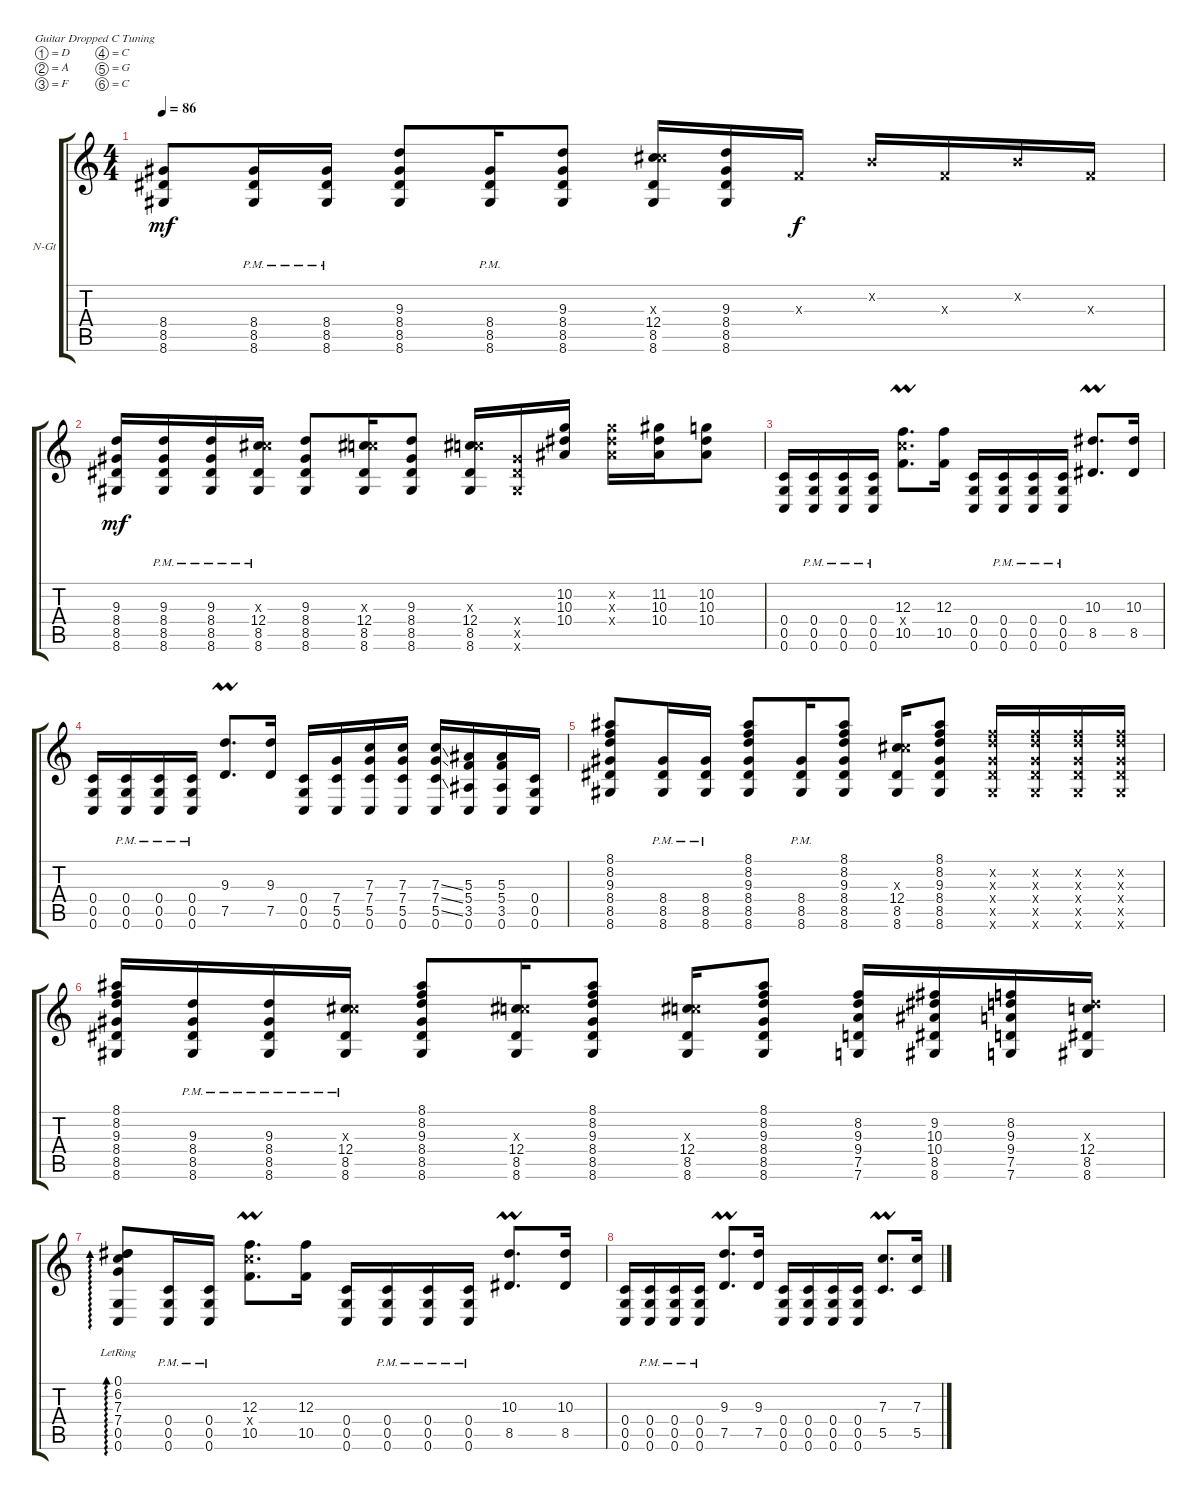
\defaultSystemsLayout 4
\bracketExtendMode groupsimilarinstruments
\firstSystemTrackNameOrientation horizontal
\otherSystemsTrackNameOrientation horizontal
\track ("Nylon Guitar" "N-Gt") {instrument acousticguitarnylon}
\staff {score tabs}
\tuning (D4 A3 F3 C3 G2 C2)
\ts (4 4)
\tempo 86
\clef g2
\scale
0.526995
\ks c
(8.6 8.5 8.4).8{lyrics (0 "") lyrics (1 "") lyrics (2 "") lyrics (3 "") lyrics (4 "") dy mf} (8.5{pm} 8.6{pm} 8.4{pm}).16 (8.5{pm} 8.6{pm} 8.4{pm}).16 (8.4 8.5 8.6 9.3).8 (8.6{pm} 8.5{pm} 8.4{pm}).16 (9.3 8.4 8.5 8.6).8 (12.4 8.6 8.5 8.3{x}).16 (9.3 8.5 8.4 8.6).16 0.3{x}.16{dy f} 2.2{x}.16 0.3{x}.16 2.2{x}.16 0.3{x}.16 |
\scale
0.473161 (9.3 8.4 8.5 8.6).16{lyrics (0 "") lyrics (1 "") lyrics (2 "") lyrics (3 "") lyrics (4 "") dy mf} (9.3{pm} 8.4{pm} 8.5{pm} 8.6{pm}).16 (9.3{pm} 8.4{pm} 8.5{pm} 8.6{pm}).16 (12.4{pm} 8.6{pm} 8.5{pm} 8.3{pm x}).16 (9.3 8.4 8.5 8.6).8 (12.4 8.6 8.5 8.3{x}).16 (9.3 8.4 8.5 8.6).8 (12.4 8.6 8.5 8.3{x}).16 (8.5{x} 8.6{x} 8.4{x}).16 (10.2 10.3 10.4).16 (10.2{x} 10.3{x} 10.4{x}).16 (11.2 10.3 10.4).16 (10.4 10.3 10.2).8 |
\scale
0.533882 (0.6 0.5 0.4).16{lyrics (0 "") lyrics (1 "") lyrics (2 "") lyrics (3 "") lyrics (4 "")} (0.6{pm} 0.5{pm} 0.4{pm}).16 (0.6{pm} 0.5{pm} 0.4{pm}).16 (0.6{pm} 0.5{pm} 0.4{pm}).16 (12.3 10.5{umordent} 12.4{x}).8{d} (10.5 12.3).16 (0.6 0.5 0.4).16 (0.6{pm} 0.5{pm} 0.4{pm}).16 (0.6{pm} 0.5{pm} 0.4{pm}).16 (0.6{pm} 0.5{pm} 0.4{pm}).16 (10.3 8.5{umordent}).8{d} (8.5 10.3).16 |
\scale
0.479416 (0.6 0.5 0.4).16{lyrics (0 "") lyrics (1 "") lyrics (2 "") lyrics (3 "") lyrics (4 "")} (0.6{pm} 0.5{pm} 0.4{pm}).16 (0.6{pm} 0.5{pm} 0.4{pm}).16 (0.6{pm} 0.5{pm} 0.4{pm}).16 (9.3{umordent} 7.5).8{d} (7.5 9.3).16 (0.6 0.5 0.4).16 (0.6 5.5 7.4).16 (0.6 5.5 7.4 7.3).16 (0.6 5.5 7.4 7.3).16 (7.3{ss} 7.4{ss} 5.5{ss} 0.6).16 (5.3 5.4 3.5 0.6).16 (5.3 5.4 3.5 0.6).16 (0.4 0.5 0.6).16 |
\scale
0.523541 (8.6 8.5 8.4 9.3 8.2 8.1).8{lyrics (0 "") lyrics (1 "") lyrics (2 "") lyrics (3 "") lyrics (4 "")} (8.5{pm} 8.6{pm} 8.4{pm}).16 (8.5{pm} 8.6{pm} 8.4{pm}).16 (8.4 8.5 8.6 9.3 8.2 8.1).8 (8.6{pm} 8.5{pm} 8.4{pm}).16 (9.3 8.4 8.5 8.6 8.2 8.1).8 (12.4 8.6 8.5 8.3{x}).16 (9.3 8.5 8.4 8.6 8.1 8.2).8 (8.6{x} 8.5{x} 8.4{x} 9.3{x} 8.2{x}).16 (8.6{x} 8.5{x} 8.4{x} 8.2{x} 9.3{x}).16 (8.6{x} 8.5{x} 8.4{x} 8.2{x} 9.3{x}).16 (8.6{x} 8.5{x} 8.4{x} 8.2{x} 9.3{x}).16 |
\scale
0.476797 (9.3 8.4 8.5 8.6 8.2 8.1).16{lyrics (0 "") lyrics (1 "") lyrics (2 "") lyrics (3 "") lyrics (4 "")} (9.3{pm} 8.4{pm} 8.5{pm} 8.6{pm}).16 (9.3{pm} 8.4{pm} 8.5{pm} 8.6{pm}).16 (12.4{pm} 8.6{pm} 8.5{pm} 8.3{pm x}).16 (9.3 8.4 8.5 8.6 8.2 8.1).8 (12.4 8.6 8.5 8.3{x}).16 (9.3 8.4 8.5 8.6 8.2 8.1).8 (12.4 8.6 8.5 8.3{x}).16 (9.3 8.5 8.6 8.4 8.2 8.1).8 (9.3 7.5 7.6 9.4 8.2).16 (10.3 8.5 8.6 10.4 9.2).16 (9.3 7.5 7.6 9.4 8.2).16 (12.4 8.5 8.6 9.3{x}).16 |
\scale
0.522425 (0.1{lr} 6.2{lr} 7.3{lr} 7.4 0.5 0.6).8{ad 0 lyrics (0 "") lyrics (1 "") lyrics (2 "") lyrics (3 "") lyrics (4 "")} (0.6{pm} 0.5{pm} 0.4{pm}).16 (0.6{pm} 0.5{pm} 0.4{pm}).16 (12.3 10.5{umordent} 12.4{x}).8{d} (10.5 12.3).16 (0.6 0.5 0.4).16 (0.6{pm} 0.5{pm} 0.4{pm}).16 (0.6{pm} 0.5{pm} 0.4{pm}).16 (0.6{pm} 0.5{pm} 0.4{pm}).16 (10.3 8.5{umordent}).8{d} (8.5 10.3).16 |
\scale
0.477449 (0.6 0.5 0.4).16{lyrics (0 "") lyrics (1 "") lyrics (2 "") lyrics (3 "") lyrics (4 "")} (0.6{pm} 0.5{pm} 0.4{pm}).16 (0.6{pm} 0.5{pm} 0.4{pm}).16 (0.6{pm} 0.5{pm} 0.4{pm}).16 (9.3{umordent} 7.5).8{d} (7.5 9.3).16 (0.6 0.5 0.4).16 (0.6 0.5 0.4).16 (0.6 0.5 0.4).16 (0.6 0.5 0.4).16 (7.3 5.5{umordent}).8{d} (7.3 5.5).16
